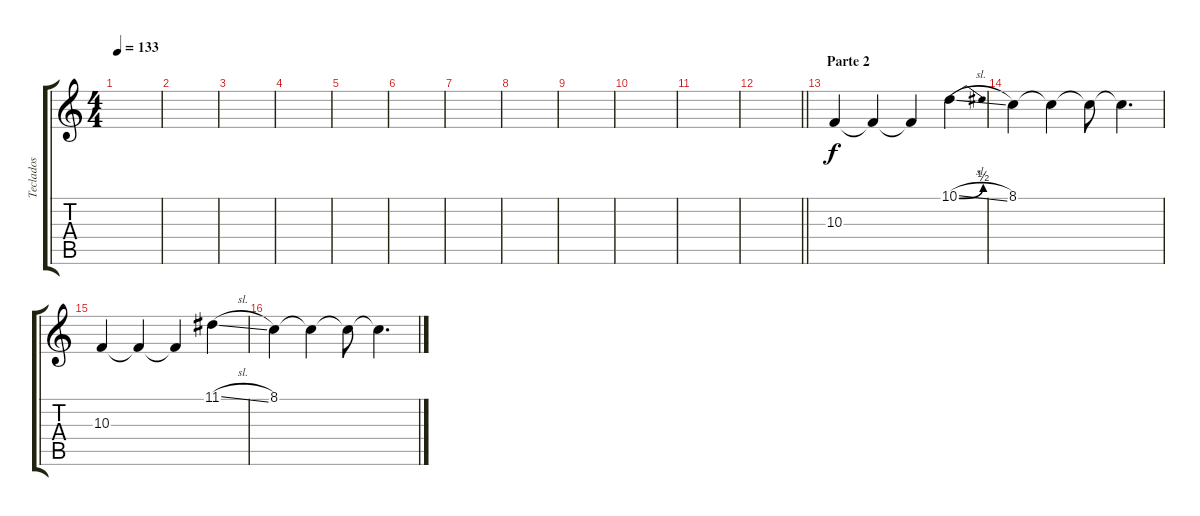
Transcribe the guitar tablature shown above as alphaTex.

\track ("Teclados" "Teclados") {instrument lead2sawtooth}
\staff {score tabs}
\tuning (E4 B3 G3 D3 A2 E2) {hide}
\ts (4 4)
\tempo 133
\clef g2
\ks c
|
|
|
|
|
|
|
|
|
|
|
\barLineRight lightlight
|
\section ("" "Parte 2")
10.3.4 10.3{t}.4 10.3{t}.4 10.1{be (bend 0 0 60 2) sl}.4 |
8.1.4 8.1{t}.4 8.1{t}.8 8.1{t}.4{d} |
10.3.4 10.3{t}.4 10.3{t}.4 11.1{sl}.4 |
8.1.4 8.1{t}.4 8.1{t}.8 8.1{t}.4{d}
